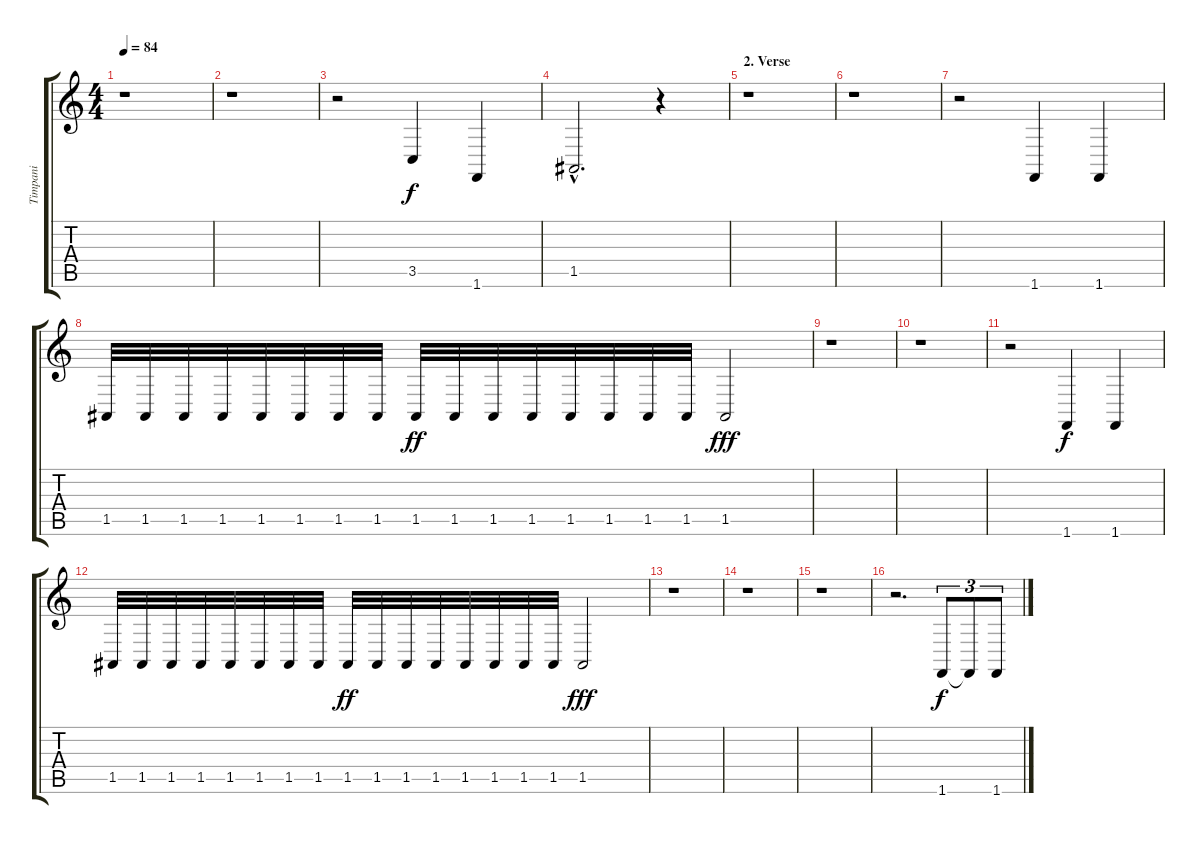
\track ("Timpani" "Timpani") {instrument timpani}
\staff {score tabs}
\tuning (E4 B3 G3 D3 A2 E2) {hide}
\ts (4 4)
\tempo 84
\clef g2
\ks c
r.1{dy f} |
r.1 |
r.2 3.5.4 1.6.4 |
1.5{hac}.2{d} r.4 |
\section ("" "2. Verse")
r.1 |
r.1 |
r.2 1.6.4 1.6.4 |
1.5.32 1.5.32 1.5.32 1.5.32 1.5.32 1.5.32 1.5.32 1.5.32 1.5.32{dy ff} 1.5.32 1.5.32 1.5.32 1.5.32 1.5.32 1.5.32 1.5.32 1.5.2{dy fff} |
r.1 |
r.1 |
r.2 1.6.4{dy f} 1.6.4 |
1.5.32 1.5.32 1.5.32 1.5.32 1.5.32 1.5.32 1.5.32 1.5.32 1.5.32{dy ff} 1.5.32 1.5.32 1.5.32 1.5.32 1.5.32 1.5.32 1.5.32 1.5.2{dy fff} |
r.1 |
r.1 |
r.1 |
r.2{d} 1.6.8{tu (3 2) dy f} 1.6{t}.8{tu (3 2)} 1.6.8{tu (3 2)}
